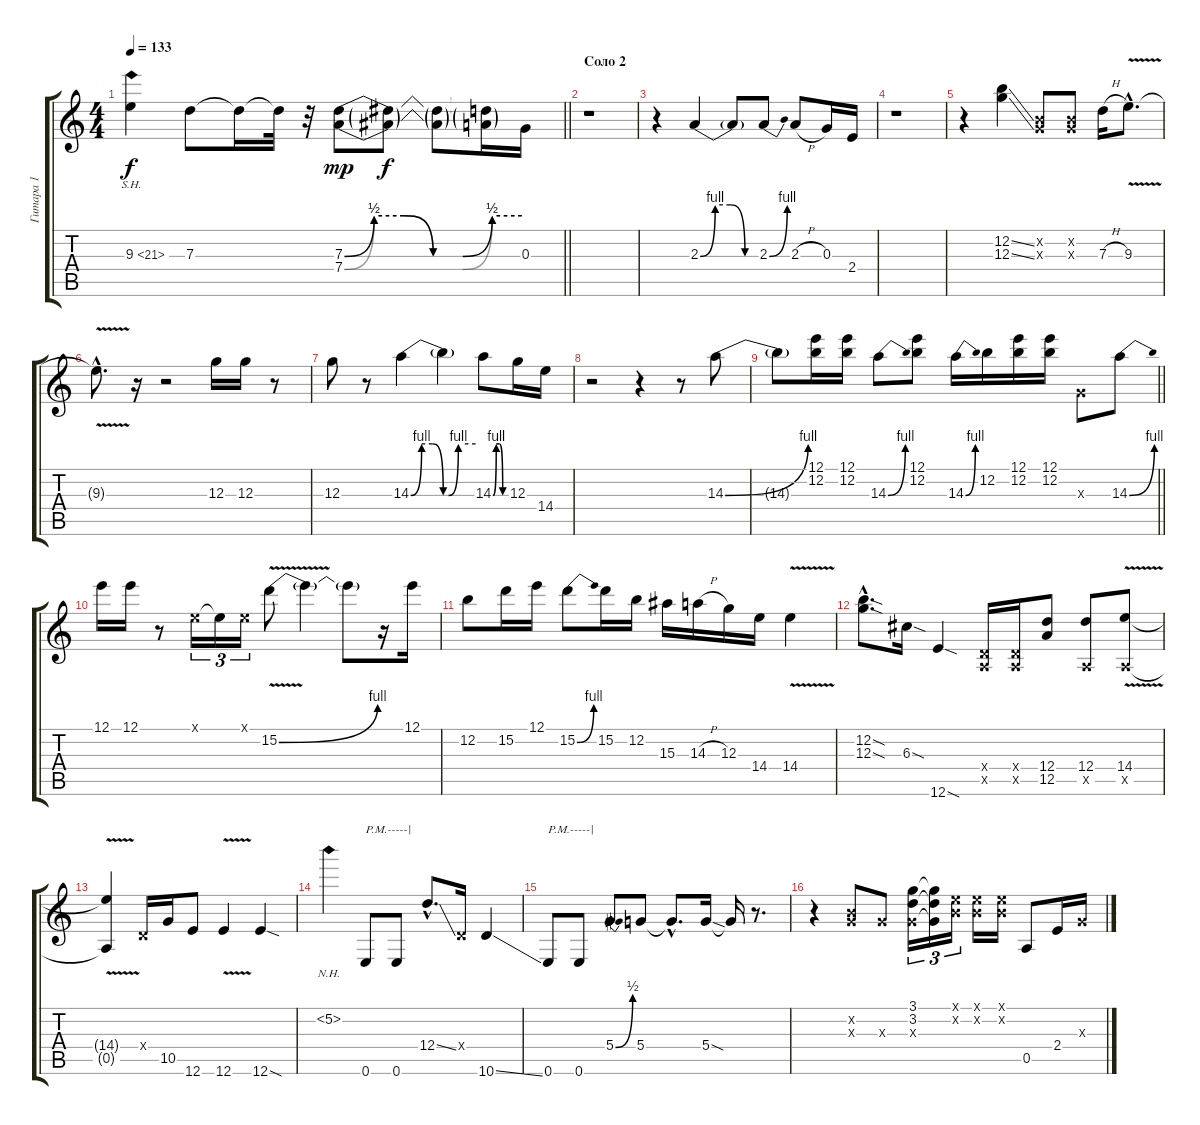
\track ("Гитара 1" "Гитара 1") {instrument distortionguitar}
\staff {score tabs}
\tuning (E4 B3 G3 D3 A2 E2) {hide}
\ts (4 4)
\tempo 133
\clef g2
\barLineRight lightlight
\ks c
9.3{sh 12}.4{dy f} 7.3.8 7.3{t}.16 7.3{t}.32 r.32 (7.3{be (custom 0 0 10 2 20 2 30 0 40 0 50 2 60 2)} 7.4{be (custom 0 0 10 2 20 2 30 0 40 0 50 2 60 2)}).8{dy mp} (7.3{t} 7.4{t}).8{dy f} (7.3{t} 7.4{t}).8 (7.3{t} 7.4{t}).16 0.3.16 |
\section ("" "Соло 2")
r.1 |
r.4 2.3{be (custom 0 0 15 4 30 4 45 0 60 0)}.4 2.3{t}.8 2.3{be (bend 0 0 60 4)}.8 2.3{h}.8 0.3.16 2.4.16 |
r.1 |
r.4 (12.2{ss} 12.3{ss}).4 (0.2{x} 0.3{x}).8 (0.2{x} 0.3{x}).8 7.3{h}.16 9.3{v hac}.8{d} |
9.3{hac t}.8{d} r.16 r.2 12.3.16 12.3.16 r.8 |
12.3.8 r.8 14.3{be (custom 0 0 10 4 20 4 30 0 35 0 44 4 60 4)}.4 14.3{t}.4 14.3{be (custom 0 0 15 4 30 4 45 0 60 0)}.8 12.3.16 14.4.16 |
r.2 r.4 r.8 14.3{be (bend 0 0 60 4)}.8 |
\barLineRight lightlight
14.3{t}.8 (12.1 12.2).16 (12.1 12.2).16 14.3{be (bend 0 0 60 4)}.8 (12.1 12.2).8 14.3{be (bend 0 0 60 4)}.16 12.2.16 (12.1 12.2).16 (12.1 12.2).16 0.3{x}.8 14.3{be (bend 0 0 60 4)}.8 |
12.1.16 12.1.16 r.8 0.1{x}.16{tu (3 2)} 0.1{t}.16{tu (3 2)} 0.1{x}.16{tu (3 2)} 15.2{be (bend 0 0 60 4) v}.8 15.2{t}.4 15.2{t}.8 r.16 12.1.16 |
12.2.8 15.2.16 12.1.16 15.2{be (bend 0 0 60 4)}.8 15.2.16 12.2.16 15.3.16 14.3{h}.16 12.3.16 14.4.16 14.4{v}.4 |
(12.2{sod hac} 12.3{sod hac}).8{d} 6.3{sod}.16 12.6{sod}.4 (0.4{x} 0.5{x}).16 (0.4{x} 0.5{x}).16 (12.4 12.5).8 (12.4 0.5{x}).8 (14.4{v} 0.5{v x}).8 |
(14.4{t} 0.5{t}).4 0.4{x}.16 10.5.16 12.6.8 12.6{v}.4 12.6{sod}.4 |
5.2{nh}.4 0.6.8{txt "P.M.-----|"} 0.6.8 12.4{ss hac}.8{d} 0.4{x}.16 10.6{ss}.4 |
0.6.8{txt "P.M.-----|"} 0.6.8 5.4{be (bend 0 0 60 2)}.8 5.4.8 5.4{hac t}.8{d} 5.4{sod}.16 5.4{t}.16 r.8{d} |
r.4 (0.2{x} 0.3{x}).8 0.3{x}.8 (3.1 3.2 0.3{x}).16{tu (3 2)} (3.1{t} 3.2{t} 0.3{t}).16{tu (3 2)} (0.1{x} 0.2{x}).16{tu (3 2)} (0.1{x} 0.2{x}).16 (0.1{x} 0.2{x}).16 0.5.8 2.4.16 0.3{x}.16
